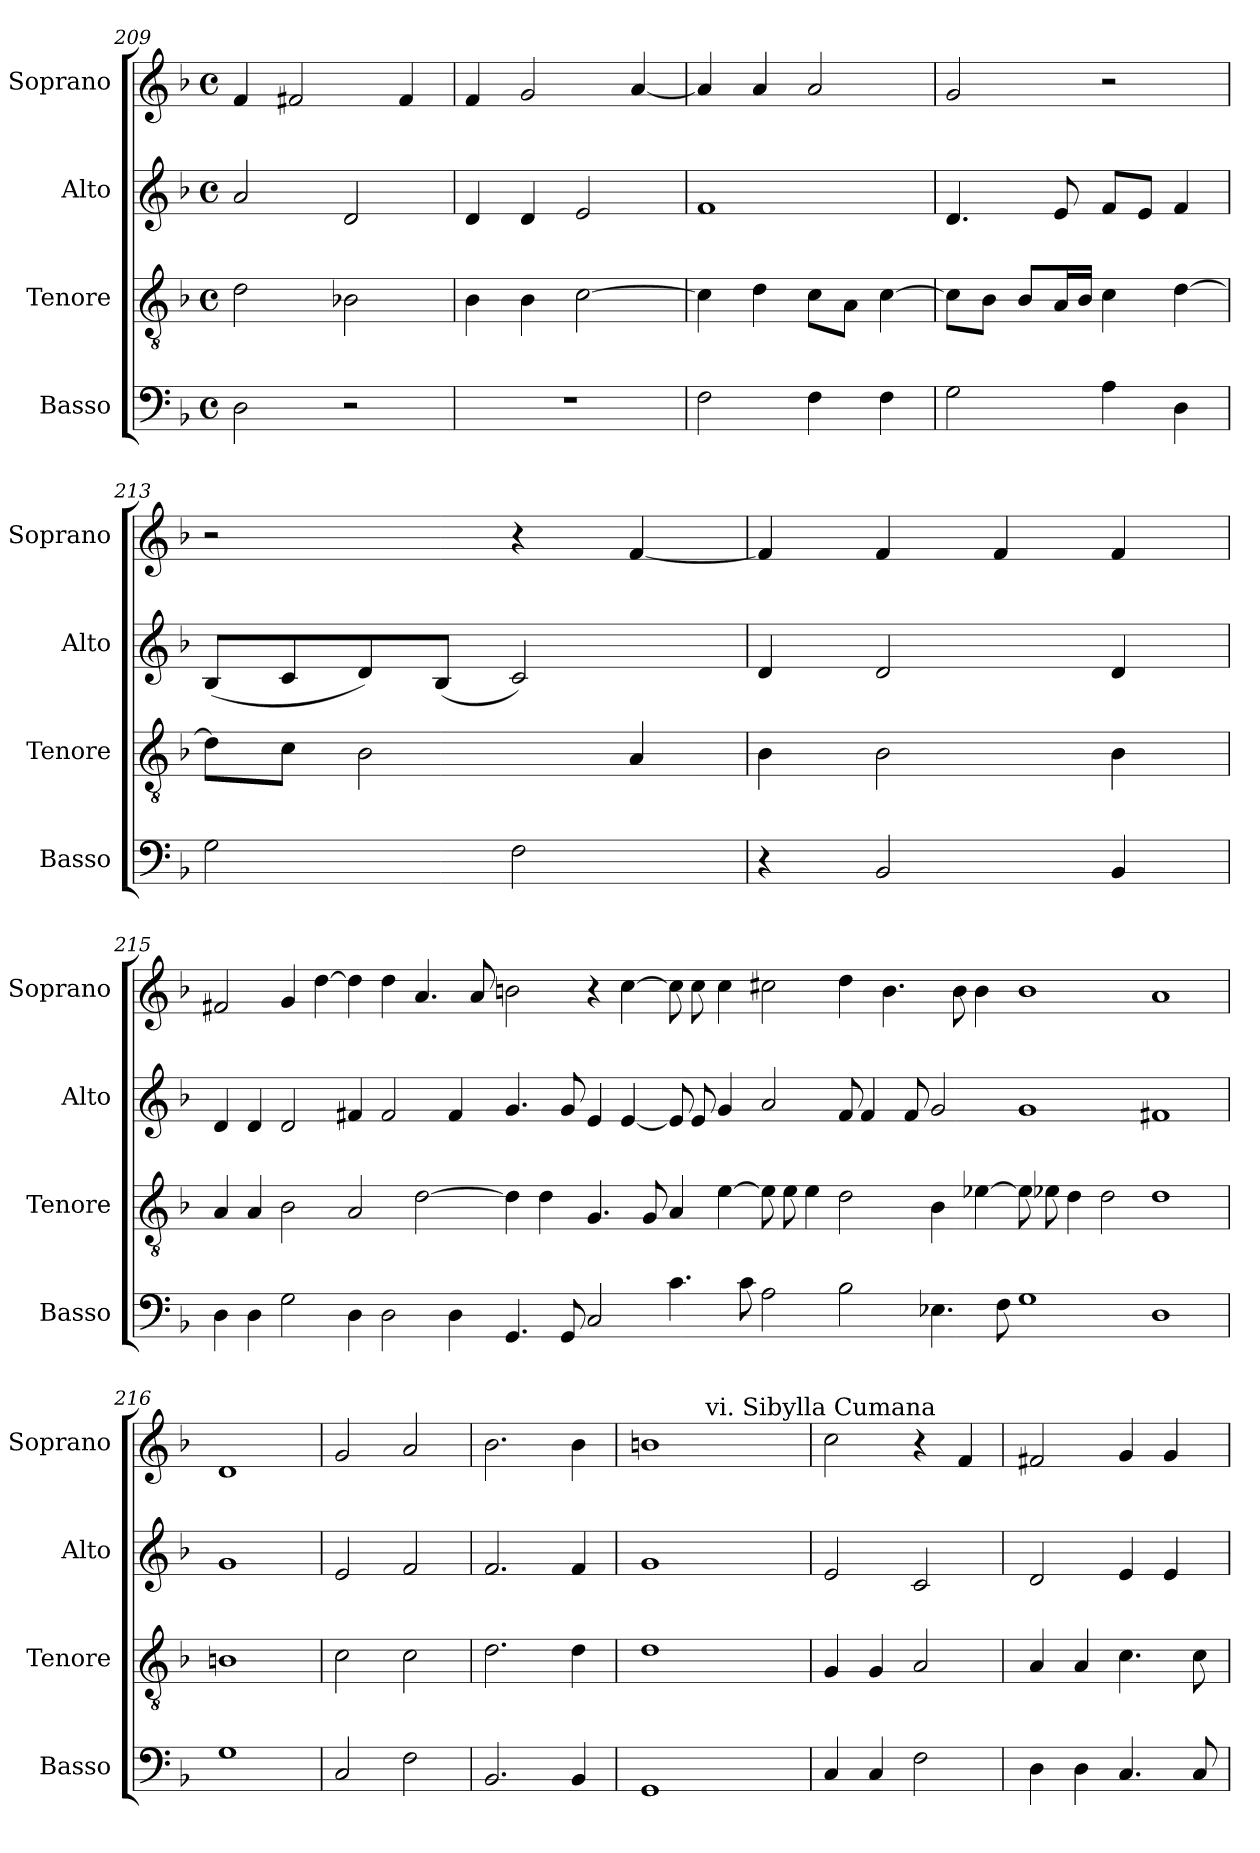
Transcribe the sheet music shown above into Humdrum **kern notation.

**kern	**kern	**kern	**kern
*part4	*part3	*part2	*part1
*staff4	*staff3	*staff2	*staff1
*I"Basso	*I"Tenore	*I"Alto	*I"Soprano
*I'Basso	*I'Tenore	*I'Alto	*I'Soprano
*clefF4	*clefGv2	*clefG2	*clefG2
*k[b-]	*k[b-]	*k[b-]	*k[b-]
*F:	*F:	*F:	*F:
*M4/4	*M4/4	*M4/4	*M4/4
*met(c)	*met(c)	*met(c)	*met(c)
=209	=209	=209	=209
2D\	2d\	2a/	4f/
.	.	.	2f#X/
2r	2B-X\	2d/	.
.	.	.	4f#/
=210	=210	=210	=210
1r	4B-\	4d/	4f/
.	4B-\	4d/	2g/
.	[>2c\	2e/	.
.	.	.	[<4a/
=211	=211	=211	=211
2F\	4c\]	1f	4a/]
.	4d\	.	4a/
4F\	8c\L	.	2a/
.	8A\J	.	.
4F\	[>4c\	.	.
=212	=212	=212	=212
2G\	8c\L]	4.d/	2g/
.	8B-\J	.	.
.	8B-/L	.	.
.	16A/L	8e/	.
.	16B-/JJ	.	.
4A\	4c\	8f/L	2r
.	.	8e/J	.
4D\	[>4d\	4f/	.
=213	=213	=213	=213
2G\	8d\L]	(>8B-/L	2r
.	8c\J	8c/	.
.	2B-\	8d/)	.
.	.	(8B-/J	.
2F\	.	2c/)	4r
.	4A/	.	[<4f/
=214	=214	=214	=214
4r	4B-\	4d/	4f/]
2BB-/	2B-\	2d/	4f/
.	.	.	4f/
4BB-/	4B-\	4d/	4f/
!!LO:PB:g=z
=215	=215	=215	=215
4D\	4A/	4d/	2f#X/
4D\	4A/	4d/	.
2G\	2B-\	2d/	4g/
.	.	.	[>4dd\
4D\	2A/	4f#X/	4dd\]
2D\	.	2f#/	4dd\
.	[>2d\	.	4.a/
4D\	.	4f#/	.
.	.	.	8a/
4.GG/	4d\]	4.g/	2bn\
.	4d\	.	.
8GG/	.	8g/	.
2C/	4.G/	4e/	4r
.	.	[<4e/	[>4cc\
.	8G/	.	.
4.c\	4A/	8e/]	8cc\]
.	.	8e/	8cc\
.	[>4e\	4g/	4cc\
8c\	.	.	.
2A\	8e\]	2a/	2cc#X\
.	8e\	.	.
.	4e\	.	.
2B-\	2d\	8f#/	4dd\
.	.	4f#/	.
.	.	.	4.b\
.	.	8f#/	.
4.E-X\	4B-\	2g/	.
.	.	.	8b\
.	[>4e-X\	.	4b\
8F\	.	.	.
1G	8e-\]	1g	1b
.	8e-X\	.	.
.	4d\	.	.
.	2d\	.	.
1D	1d	1f#X	1a
!!LO:LB:g=z
=216!	=216!	=216!	=216!
1G	1Bn	1g	1d
=217	=217	=217	=217
2C/	2c\	2e/	2g/
2F\	2c\	2f/	2a/
=218	=218	=218	=218
2.BB-/	2.d\	2.f/	2.b-\
4BB-/	4d\	4f/	4b-\
=219	=219	=219	=219
*	*	*	*^
1GG	1d	1g	1bn	4ryy
.	.	.	.	16ryy
!	!	!	!	!LO:TX:a:t=vi. Sibylla Cumana
.	.	.	.	2ryy
.	.	.	.	8.ryy
*	*	*	*v	*v
=220	=220	=220	=220
4C/	4G/	2e/	2cc\
4C/	4G/	.	.
2F\	2A/	2c/	4r
.	.	.	4f/
=221	=221	=221	=221
4D\	4A/	2d/	2f#X/
4D\	4A/	.	.
4.C/	4.c\	4e/	4g/
.	.	4e/	4g/
8C/	8c\	.	.
=	=	=	=
*-	*-	*-	*-
